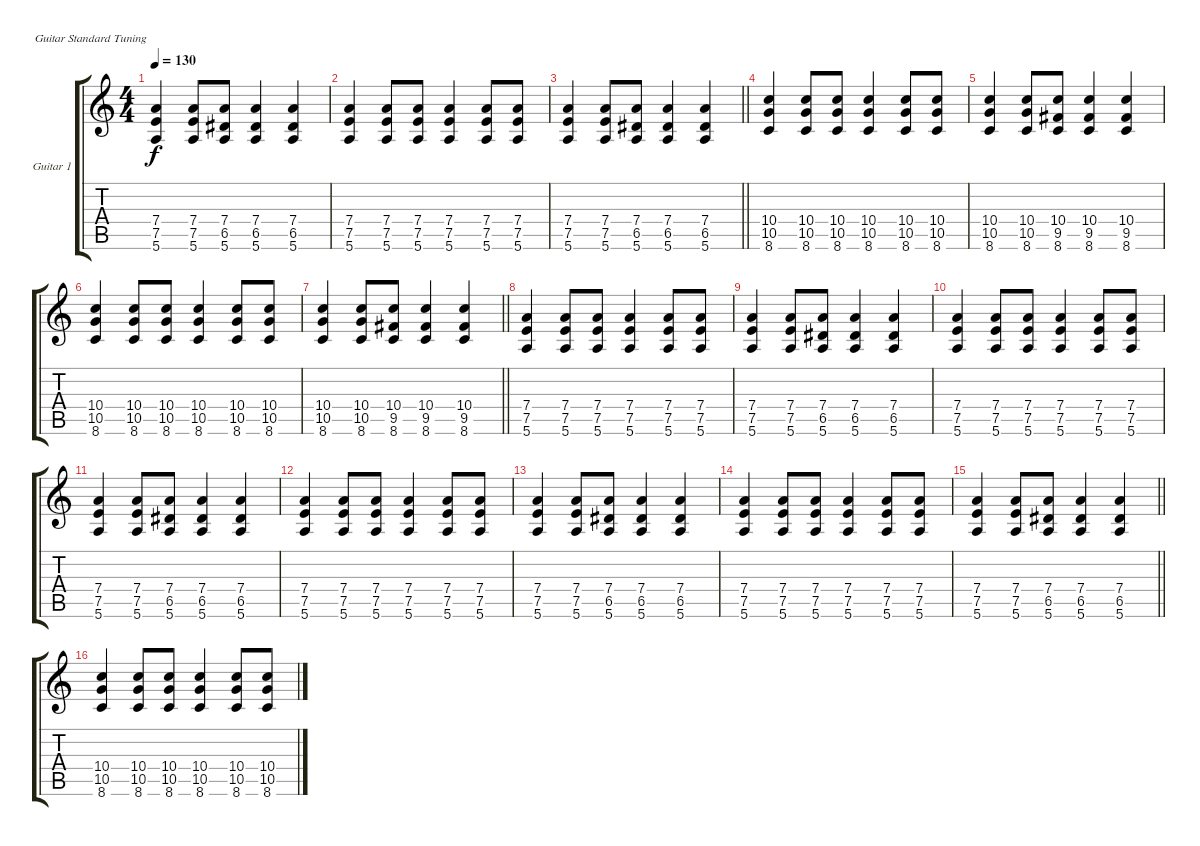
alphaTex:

\defaultSystemsLayout 4
\bracketExtendMode groupsimilarinstruments
\firstSystemTrackNameOrientation horizontal
\otherSystemsTrackNameOrientation horizontal
\track ("Guitar 1" "Guitar 1") {instrument distortionguitar}
\staff {score tabs}
\tuning (E4 B3 G3 D3 A2 E2)
\ts (4 4)
\tempo 130
\clef g2
\scale
0.333333
\ks aminor
(5.6 7.5 7.4).4{dy f} (5.6 7.5 7.4).8 (5.6 6.5 7.4).8 (5.6 6.5 7.4).4 (5.6 6.5 7.4).4 |
\scale
0.333333 (5.6 7.5 7.4).4 (5.6 7.5 7.4).8 (5.6 7.5 7.4).8 (5.6 7.5 7.4).4 (5.6 7.5 7.4).8 (5.6 7.5 7.4).8 |
\scale
0.333333
\barLineRight lightlight
(5.6 7.5 7.4).4 (5.6 7.5 7.4).8 (5.6 6.5 7.4).8 (5.6 6.5 7.4).4 (5.6 6.5 7.4).4 |
\scale
0.333333 (8.6 10.5 10.4).4 (8.6 10.5 10.4).8 (8.6 10.5 10.4).8 (8.6 10.5 10.4).4 (8.6 10.5 10.4).8 (8.6 10.5 10.4).8 |
\scale
0.333333 (8.6 10.5 10.4).4 (8.6 10.5 10.4).8 (8.6 9.5 10.4).8 (8.6 9.5 10.4).4 (8.6 9.5 10.4).4 |
\scale
0.333333 (8.6 10.5 10.4).4 (8.6 10.5 10.4).8 (8.6 10.5 10.4).8 (8.6 10.5 10.4).4 (8.6 10.5 10.4).8 (8.6 10.5 10.4).8 |
\scale
0.333333
\barLineRight lightlight
(8.6 10.5 10.4).4 (8.6 10.5 10.4).8 (8.6 9.5 10.4).8 (8.6 9.5 10.4).4 (8.6 9.5 10.4).4 |
\scale
0.333333 (5.6 7.5 7.4).4 (5.6 7.5 7.4).8 (5.6 7.5 7.4).8 (5.6 7.5 7.4).4 (5.6 7.5 7.4).8 (5.6 7.5 7.4).8 |
\scale
0.333333 (5.6 7.5 7.4).4 (5.6 7.5 7.4).8 (5.6 6.5 7.4).8 (5.6 6.5 7.4).4 (5.6 6.5 7.4).4 |
\scale
0.333333 (5.6 7.5 7.4).4 (5.6 7.5 7.4).8 (5.6 7.5 7.4).8 (5.6 7.5 7.4).4 (5.6 7.5 7.4).8 (5.6 7.5 7.4).8 |
\scale
0.333333 (5.6 7.5 7.4).4 (5.6 7.5 7.4).8 (5.6 6.5 7.4).8 (5.6 6.5 7.4).4 (5.6 6.5 7.4).4 |
\scale
0.333333 (5.6 7.5 7.4).4 (5.6 7.5 7.4).8 (5.6 7.5 7.4).8 (5.6 7.5 7.4).4 (5.6 7.5 7.4).8 (5.6 7.5 7.4).8 |
\scale
0.333333 (5.6 7.5 7.4).4 (5.6 7.5 7.4).8 (5.6 6.5 7.4).8 (5.6 6.5 7.4).4 (5.6 6.5 7.4).4 |
\scale
0.333333 (5.6 7.5 7.4).4 (5.6 7.5 7.4).8 (5.6 7.5 7.4).8 (5.6 7.5 7.4).4 (5.6 7.5 7.4).8 (5.6 7.5 7.4).8 |
\scale
0.333333
\barLineRight lightlight
(5.6 7.5 7.4).4 (5.6 7.5 7.4).8 (5.6 6.5 7.4).8 (5.6 6.5 7.4).4 (5.6 6.5 7.4).4 |
\scale
0.333333 (8.6 10.5 10.4).4 (8.6 10.5 10.4).8 (8.6 10.5 10.4).8 (8.6 10.5 10.4).4 (8.6 10.5 10.4).8 (8.6 10.5 10.4).8
